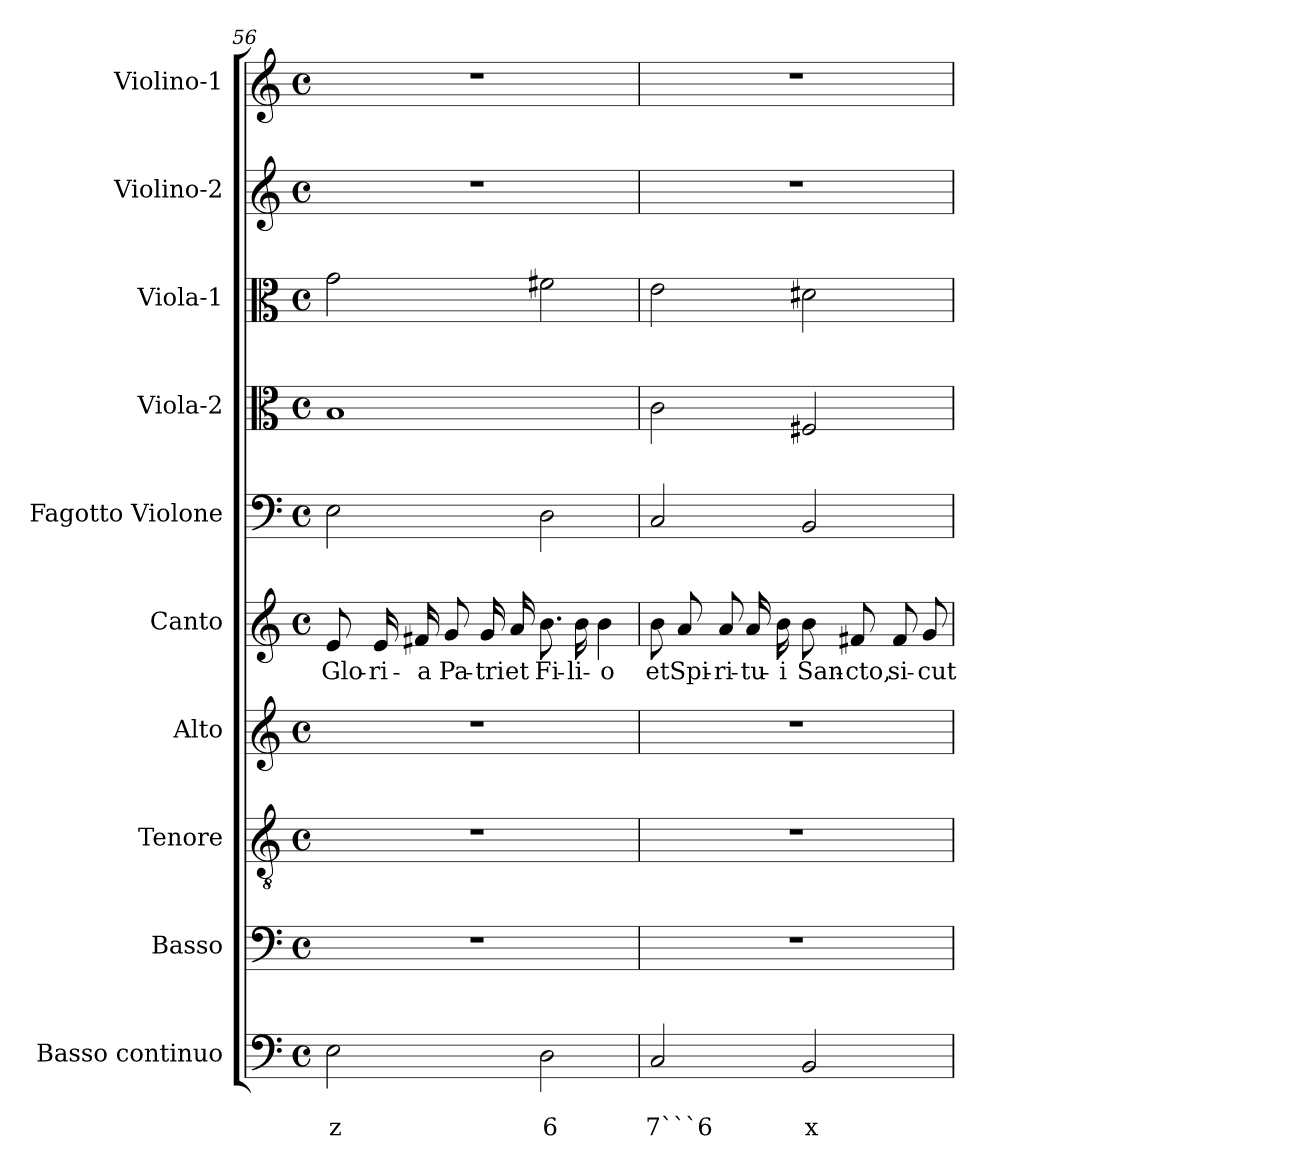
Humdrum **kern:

**kern	**text	**text	**kern	**kern	**kern	**kern	**text	**kern	**kern	**kern	**kern	**kern
*part10	*part10	*part10	*part9	*part8	*part7	*part6	*part6	*part5	*part4	*part3	*part2	*part1
*staff10	*staff10	*staff10	*staff9	*staff8	*staff7	*staff6	*staff6	*staff5	*staff4	*staff3	*staff2	*staff1
*I"Basso continuo	*	*	*I"Basso	*I"Tenore	*I"Alto	*I"Canto	*	*I"Fagotto Violone	*I"Viola-2	*I"Viola-1	*I"Violino-2	*I"Violino-1
!!LO:PB:g=z
*clefF4	*	*	*clefF4	*clefGv2	*clefG2	*clefG2	*	*clefF4	*clefC3	*clefC3	*clefG2	*clefG2
*k[]	*	*	*k[]	*k[]	*k[]	*k[]	*	*k[]	*k[]	*k[]	*k[]	*k[]
*C:	*	*	*C:	*C:	*C:	*C:	*	*C:	*C:	*C:	*C:	*C:
*M4/4	*	*	*M4/4	*M4/4	*M4/4	*M4/4	*	*M4/4	*M4/4	*M4/4	*M4/4	*M4/4
*met(c)	*	*	*met(c)	*met(c)	*met(c)	*met(c)	*	*met(c)	*met(c)	*met(c)	*met(c)	*met(c)
=56	=56	=56	=56	=56	=56	=56	=56	=56	=56	=56	=56	=56
!	!	!LO:LY:b	!	!	!	!	!	!	!	!	!	!
!	!	!	!	!	!	!	!LO:LY:b	!	!	!	!	!
2E\	.	z	1r	1r	1r	8e/	Glo-	2E\	1B	2g\	1r	1r
!	!	!	!	!	!	!	!LO:LY:b	!	!	!	!	!
.	.	.	.	.	.	16e/	-ri-	.	.	.	.	.
!	!	!	!	!	!	!	!LO:LY:b	!	!	!	!	!
.	.	.	.	.	.	16f#X/	-a	.	.	.	.	.
!	!	!	!	!	!	!	!LO:LY:b	!	!	!	!	!
.	.	.	.	.	.	8g/	Pa-	.	.	.	.	.
!	!	!	!	!	!	!	!LO:LY:b	!	!	!	!	!
.	.	.	.	.	.	16g/	-tri	.	.	.	.	.
!	!	!	!	!	!	!	!LO:LY:b	!	!	!	!	!
.	.	.	.	.	.	16a/	et	.	.	.	.	.
!	!	!LO:LY:b	!	!	!	!	!	!	!	!	!	!
!	!	!	!	!	!	!	!LO:LY:b	!	!	!	!	!
2D\	.	6	.	.	.	8.b\	Fi-	2D\	.	2f#X\	.	.
!	!	!	!	!	!	!	!LO:LY:b	!	!	!	!	!
.	.	.	.	.	.	16b\	-li-	.	.	.	.	.
!	!	!	!	!	!	!	!LO:LY:b	!	!	!	!	!
.	.	.	.	.	.	4b\	-o	.	.	.	.	.
=57	=57	=57	=57	=57	=57	=57	=57	=57	=57	=57	=57	=57
!	!	!LO:LY:b	!	!	!	!	!	!	!	!	!	!
!	!	!	!	!	!	!	!LO:LY:b	!	!	!	!	!
2C/	.	7```6	1r	1r	1r	8b\	et	2C/	2c\	2e\	1r	1r
!	!	!	!	!	!	!	!LO:LY:b	!	!	!	!	!
.	.	.	.	.	.	8a/	Spi-	.	.	.	.	.
!	!	!	!	!	!	!	!LO:LY:b	!	!	!	!	!
.	.	.	.	.	.	8a/	-ri-	.	.	.	.	.
!	!	!	!	!	!	!	!LO:LY:b	!	!	!	!	!
.	.	.	.	.	.	16a/	-tu-	.	.	.	.	.
!	!	!	!	!	!	!	!LO:LY:b	!	!	!	!	!
.	.	.	.	.	.	16b\	-i	.	.	.	.	.
!	!	!LO:LY:b	!	!	!	!	!	!	!	!	!	!
!	!	!	!	!	!	!	!LO:LY:b	!	!	!	!	!
2BB/	.	x	.	.	.	8b\	San-	2BB/	2F#X/	2d#X\	.	.
!	!	!	!	!	!	!	!LO:LY:b	!	!	!	!	!
.	.	.	.	.	.	8f#X/	-cto,	.	.	.	.	.
!	!	!	!	!	!	!	!LO:LY:b	!	!	!	!	!
.	.	.	.	.	.	8f#/	si-	.	.	.	.	.
!	!	!	!	!	!	!	!LO:LY:b	!	!	!	!	!
.	.	.	.	.	.	8g/	-cut	.	.	.	.	.
=	=	=	=	=	=	=	=	=	=	=	=	=
*-	*-	*-	*-	*-	*-	*-	*-	*-	*-	*-	*-	*-
